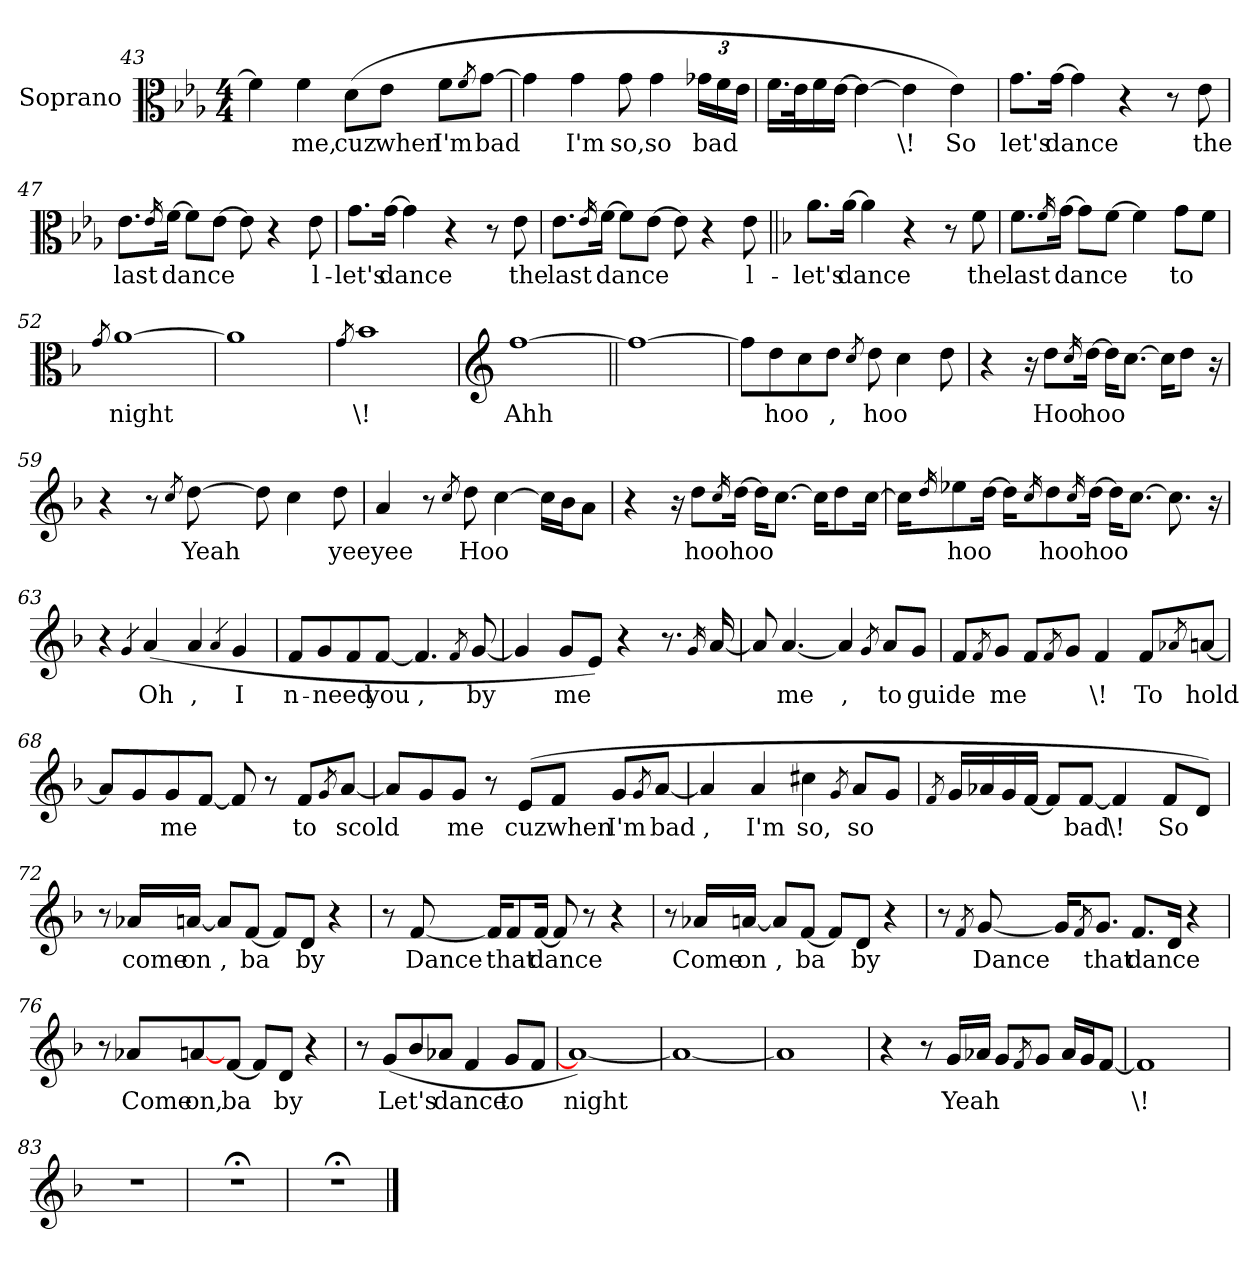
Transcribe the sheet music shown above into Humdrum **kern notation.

**kern	**text
*part1	*part1
*staff1	*staff1
*I"Soprano	*
*I'S	*
*clefC3	*
*k[b-e-a-]	*
*E-:	*
*M4/4	*
=43	=43
4f\]	.
!	!LO:LY:b
4f\	me,
!	!LO:LY:b
(>8d\L	cuz
!	!LO:LY:b
8e-\J	when
!	!LO:LY:b
8f\L	I'm
8qf/	.
!	!LO:LY:b
[8g\J	bad
=44	=44
4g\]	.
!	!LO:LY:b
4g\	I'm
!	!LO:LY:b
8g\	so,
!	!LO:LY:b
4g\	so
*Xbrackettup	*
!	!LO:LY:b
24g-X\LL	bad
24f\	.
24e-\JJ	.
=45	=45
16.f\LL	.
32e-\K	.
16f\	.
[16e-\JJ	.
4e-\_	.
!	!LO:LY:b
4e-\]	\!
!	!LO:LY:b
4e-\)	So
!!LO:LB:g=z
=46	=46
!	!LO:LY:b
8.g\L	let's
!	!LO:LY:b
[16g\Jk	dance
4g\]	.
4r	.
8r	.
!	!LO:LY:b
8e-\	the
=47	=47
!	!LO:LY:b
8.e-\L	last
16qe-/	.
!	!LO:LY:b
[16f\Jk	dance
8f\L]	.
[8e-\J	.
8e-\]	.
4r	.
!	!LO:LY:b
8e-\	l-
=48	=48
!	!LO:LY:b
8.g\L	-let's
!	!LO:LY:b
[16g\Jk	dance
4g\]	.
4r	.
8r	.
!	!LO:LY:b
8e-\	the
=49	=49
!	!LO:LY:b
8.e-\L	last
16qe-/	.
!	!LO:LY:b
[16f\Jk	dance
8f\L]	.
[8e-\J	.
8e-\]	.
4r	.
!	!LO:LY:b
8e-\	l-
!!LO:LB:g=z
=50||	=50||
*k[b-]	*
*F:	*
!	!LO:LY:b
8.a\L	-let's
!	!LO:LY:b
[16a\Jk	dance
4a\]	.
4r	.
8r	.
!	!LO:LY:b
8f\	the
=51	=51
!	!LO:LY:b
8.f\L	last
16qf/	.
!	!LO:LY:b
[16g\Jk	dance
8g\L]	.
[8f\J	.
4f\]	.
!	!LO:LY:b
8g\L	to
8f\J	.
=52	=52
8qg/	.
!	!LO:LY:b
[1a	night
!!LO:LB:g=z
=53	=53
1a]	.
=54	=54
8qg/	.
!	!LO:LY:b
1b-	\!
=55	=55
*clefG2	*
!	!LO:LY:b
[1ff	Ahh
!!LO:LB:g=z
=56||	=56||
1ff_	.
=57	=57
8ff\L]	.
!	!LO:LY:b
8dd\	hoo
8cc\	.
!	!LO:LY:b
8dd\J	,
8qcc/	.
!	!LO:LY:b
8dd\	hoo
4cc\	.
8dd\	.
=58	=58
4r	.
16r	.
!	!LO:LY:b
8dd\L	Hoo
16qcc/	.
!	!LO:LY:b
[16dd\Jk	hoo
16dd\KL]	.
[8.cc\J	.
16cc\KL]	.
8dd\J	.
16r	.
=59	=59
4r	.
8r	.
8qcc/	.
!	!LO:LY:b
[8dd\	Yeah
8dd\]	.
4cc\	.
!	!LO:LY:b
8dd\	yee
!!LO:LB:g=z
=60	=60
!	!LO:LY:b
4a/	yee
8r	.
8qcc/	.
!	!LO:LY:b
8dd\	Hoo
[4cc\	.
16cc\LL]	.
16b-\J	.
8a\J	.
=61	=61
4r	.
16r	.
!	!LO:LY:b
8dd\L	hoo
16qcc/	.
!	!LO:LY:b
[16dd\Jk	hoo
16dd\KL]	.
[8.cc\J	.
16cc\KL]	.
8dd\	.
[16cc\Jk	.
=62	=62
16cc\KL]	.
16qdd/	.
!	!LO:LY:b
8ee-X\	hoo
[16dd\Jk	.
16dd\KL]	.
16qcc/	.
!	!LO:LY:b
8dd\	hoo
16qcc/	.
!	!LO:LY:b
[16dd\Jk	hoo
16dd\KL]	.
[8.cc\J	.
8.cc\]	.
16r	.
=63	=63
4r	.
4qg/	.
!	!LO:LY:b
(<4a/	Oh
!	!LO:LY:b
4a/	,
4qa/	.
!	!LO:LY:b
4g/	I
!!LO:PB:g=z
=64	=64
!	!LO:LY:b
8f/L	n-
!	!LO:LY:b
8g/	-need
8f/	.
!	!LO:LY:b
[8f/J	you
!	!LO:LY:b
4.f/]	,
8qf/	.
!	!LO:LY:b
[8g/	by
=65	=65
4g/]	.
!	!LO:LY:b
8g/L	me
8e/J)	.
4r	.
8.r	.
16qg/	.
[16a/	.
=66	=66
8a/]	.
!	!LO:LY:b
[4.a/	me
!	!LO:LY:b
4a/]	,
8qg/	.
!	!LO:LY:b
8a/L	to
!	!LO:LY:b
8g/J	guide
=67	=67
8f/L	.
8qf/	.
!	!LO:LY:b
8g/J	me
8f/L	.
8qf/	.
8g/J	.
!	!LO:LY:b
4f/	\!
!	!LO:LY:b
8f/L	To
8qa-X/	.
!	!LO:LY:b
[8an/J	hold
!!LO:LB:g=z
=68	=68
8a/L]	.
8g/	.
!	!LO:LY:b
8g/	me
[8f/J	.
8f/]	.
8r	.
!	!LO:LY:b
8f/L	to
8qg/	.
!	!LO:LY:b
[8a/J	scold
=69	=69
8a/L]	.
8g/	.
!	!LO:LY:b
8g/J	me
8r	.
!	!LO:LY:b
(>8e/L	cuz
!	!LO:LY:b
8f/J	when
!	!LO:LY:b
8g/L	I'm
8qg/	.
!	!LO:LY:b
[8a/J	bad
=70	=70
!	!LO:LY:b
4a/]	,
!	!LO:LY:b
4a/	I'm
!	!LO:LY:b
4cc#X\	so,
8qg/	.
!	!LO:LY:b
8a/L	so
8g/J	.
!!LO:LB:g=z
=71	=71
8qf/	.
16g/LL	.
16a-X/	.
16g/	.
[16f/JJ	.
8f/L]	.
!	!LO:LY:b
[8f/J	bad
!	!LO:LY:b
4f/]	\!
!	!LO:LY:b
8f/L	So
8d/J)	.
=72	=72
8r	.
!	!LO:LY:b
16a-X/LL	come
!	!LO:LY:b
[16an/JJ	on
!	!LO:LY:b
8a/L]	,
!	!LO:LY:b
[8f/J	ba
8f/L]	.
!	!LO:LY:b
8d/J	by
4r	.
=73	=73
8r	.
!	!LO:LY:b
[8f/	Dance
16f/KL]	.
!	!LO:LY:b
8f/	that
!	!LO:LY:b
[16f/Jk	dance
8f/]	.
8r	.
4r	.
!!LO:LB:g=z
=74	=74
8r	.
!	!LO:LY:b
16a-X/LL	Come
!	!LO:LY:b
[16an/JJ	on
!	!LO:LY:b
8a/L]	,
!	!LO:LY:b
[8f/J	ba
8f/L]	.
!	!LO:LY:b
8d/J	by
4r	.
=75	=75
8r	.
8qf/	.
!	!LO:LY:b
[8g/	Dance
16g/KL]	.
8qf/	.
!	!LO:LY:b
8.g/J	that
!	!LO:LY:b
8.f/L	dance
16d/Jk	.
4r	.
=76	=76
8r	.
!	!LO:LY:b
8a-X/L	Come
!	!LO:LY:b
[8an/	on,
!	!LO:LY:b
[8f/J	ba
8f/L]	.
!	!LO:LY:b
8d/J	by
4r	.
!!LO:LB:g=z
=77	=77
8r	.
!	!LO:LY:b
(<8g/L	Let's
8b-/	.
!	!LO:LY:b
8a-X/J	dance
4f/	.
!	!LO:LY:b
8g/L	to
8f/J	.
=78	=78
!	!LO:LY:b
1a_)	night
=79	=79
1a_	.
!!LO:LB:g=z
=80	=80
1a]	.
=81	=81
4r	.
8r	.
!	!LO:LY:b
16g/LL	Yeah
16a-X/JJ	.
8g/L	.
8qf/	.
8g/J	.
16a-/LL	.
16g/J	.
[8f/J	.
=82	=82
!	!LO:LY:b
1f]	\!
=83	=83
1r	.
=83X1	=83X1
1r;<	.
=83X2	=83X2
1r;<	.
==	==
*-	*-
